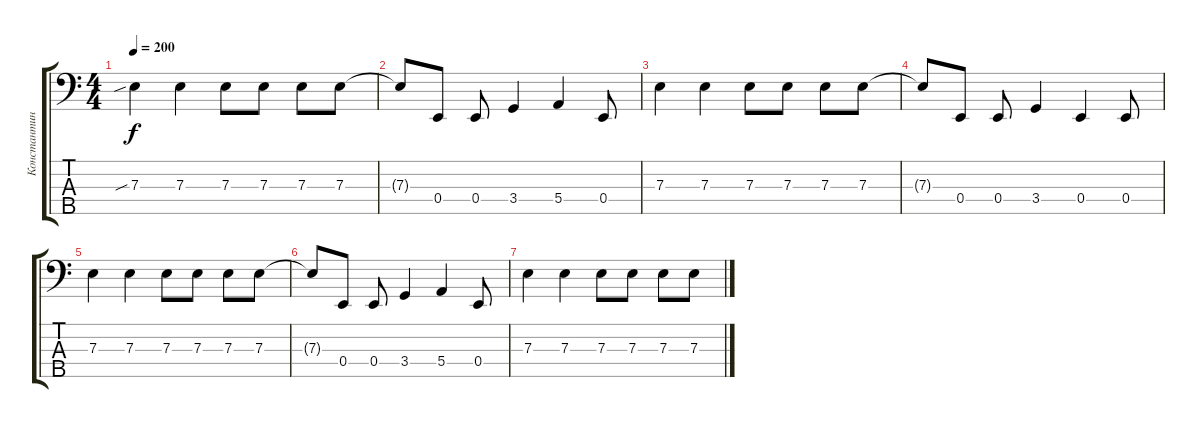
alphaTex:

\track ("Константин Бекрев" "Константин") {instrument electricbasspick}
\staff {score tabs}
\tuning (G2 D2 A1 E1 B0) {hide}
\ts (4 4)
\tempo 200
\clef f4
\ks c
7.3{sib}.4{dy f} 7.3.4 7.3.8 7.3.8 7.3.8 7.3.8 |
7.3{t}.8 0.4.8 0.4.8 3.4.4 5.4.4 0.4.8 |
7.3.4 7.3.4 7.3.8 7.3.8 7.3.8 7.3.8 |
7.3{t}.8 0.4.8 0.4.8 3.4.4 0.4.4 0.4.8 |
7.3.4 7.3.4 7.3.8 7.3.8 7.3.8 7.3.8 |
7.3{t}.8 0.4.8 0.4.8 3.4.4 5.4.4 0.4.8 |
7.3.4 7.3.4 7.3.8 7.3.8 7.3.8 7.3.8
